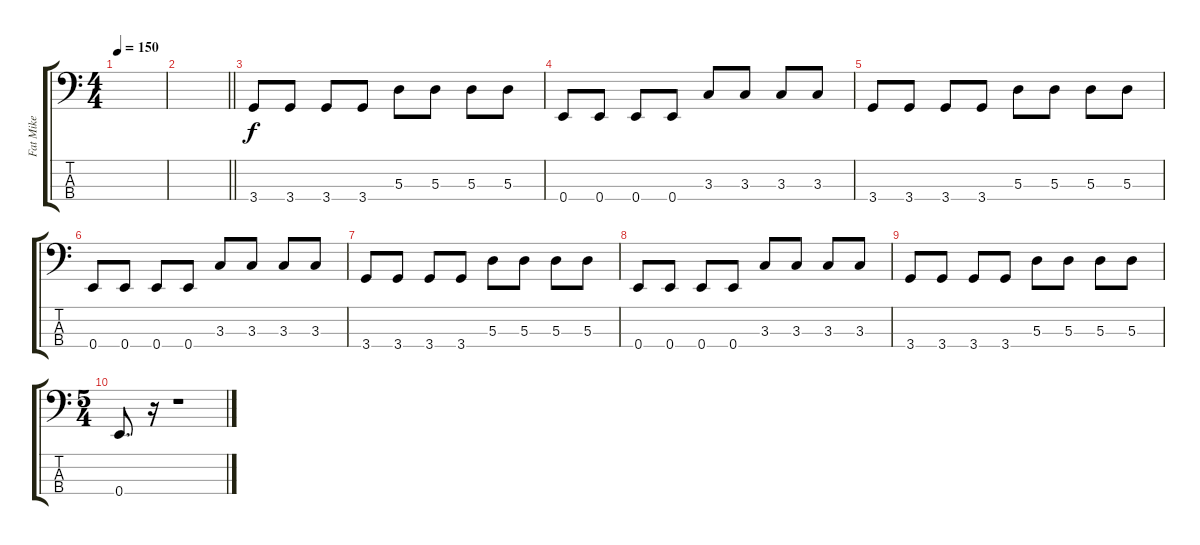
\track ("Fat Mike" "Fat Mike") {instrument electricbasspick}
\staff {score tabs}
\tuning (G2 D2 A1 E1) {hide}
\ts (4 4)
\tempo 150
\clef f4
\ks c
|
\barLineRight lightlight
|
\section ("" "")
3.4.8{volume 15} 3.4.8 3.4.8 3.4.8 5.3.8 5.3.8 5.3.8 5.3.8 |
0.4.8 0.4.8 0.4.8 0.4.8 3.3.8 3.3.8 3.3.8 3.3.8 |
3.4.8 3.4.8 3.4.8 3.4.8 5.3.8 5.3.8 5.3.8 5.3.8 |
0.4.8 0.4.8 0.4.8 0.4.8 3.3.8 3.3.8 3.3.8 3.3.8 |
3.4.8 3.4.8 3.4.8 3.4.8 5.3.8 5.3.8 5.3.8 5.3.8 |
0.4.8 0.4.8 0.4.8 0.4.8 3.3.8 3.3.8 3.3.8 3.3.8 |
3.4.8 3.4.8 3.4.8 3.4.8 5.3.8 5.3.8 5.3.8 5.3.8 |
\ts (5 4)
0.4.8{d} r.16 r.1
